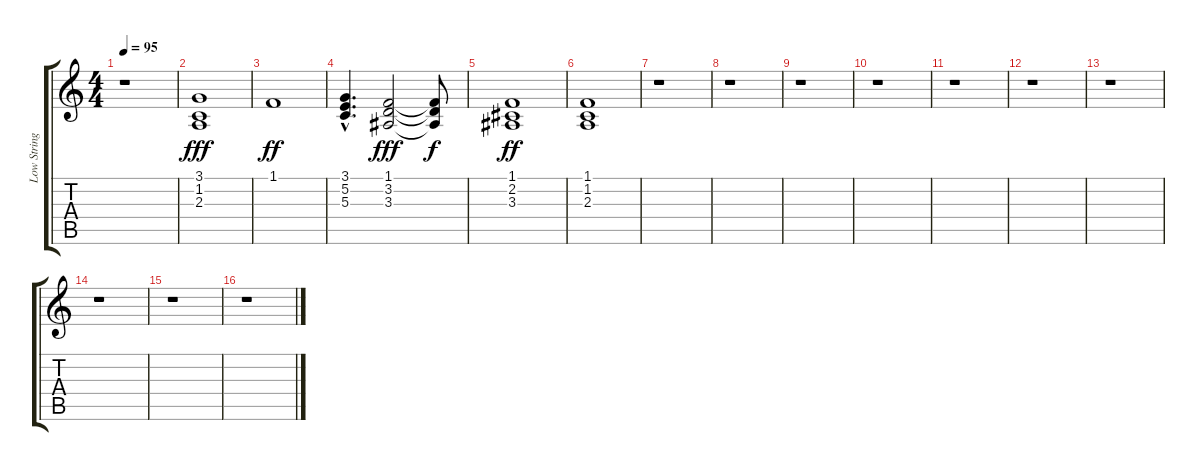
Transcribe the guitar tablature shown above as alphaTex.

\track ("Low Strings" "Low String") {instrument stringensemble2}
\staff {score tabs}
\tuning (E4 B3 G3 D3 A2 E2) {hide}
\ts (4 4)
\tempo 95
\clef g2
\ks c
r.1{dy fff instrument stringensemble2} |
(3.1 1.2 2.3).1{instrument stringensemble2} |
1.1.1{dy ff} |
(3.1{hac} 5.2{hac} 5.3{hac}).4{d} (1.1 3.2 3.3).2{dy fff} (1.1{t} 3.2{t} 3.3{t}).8{dy f} |
(1.1 2.2 3.3).1{dy ff} |
(1.1 1.2 2.3).1 |
r.1 |
r.1 |
r.1 |
r.1 |
r.1 |
r.1 |
r.1 |
r.1 |
r.1 |
r.1
